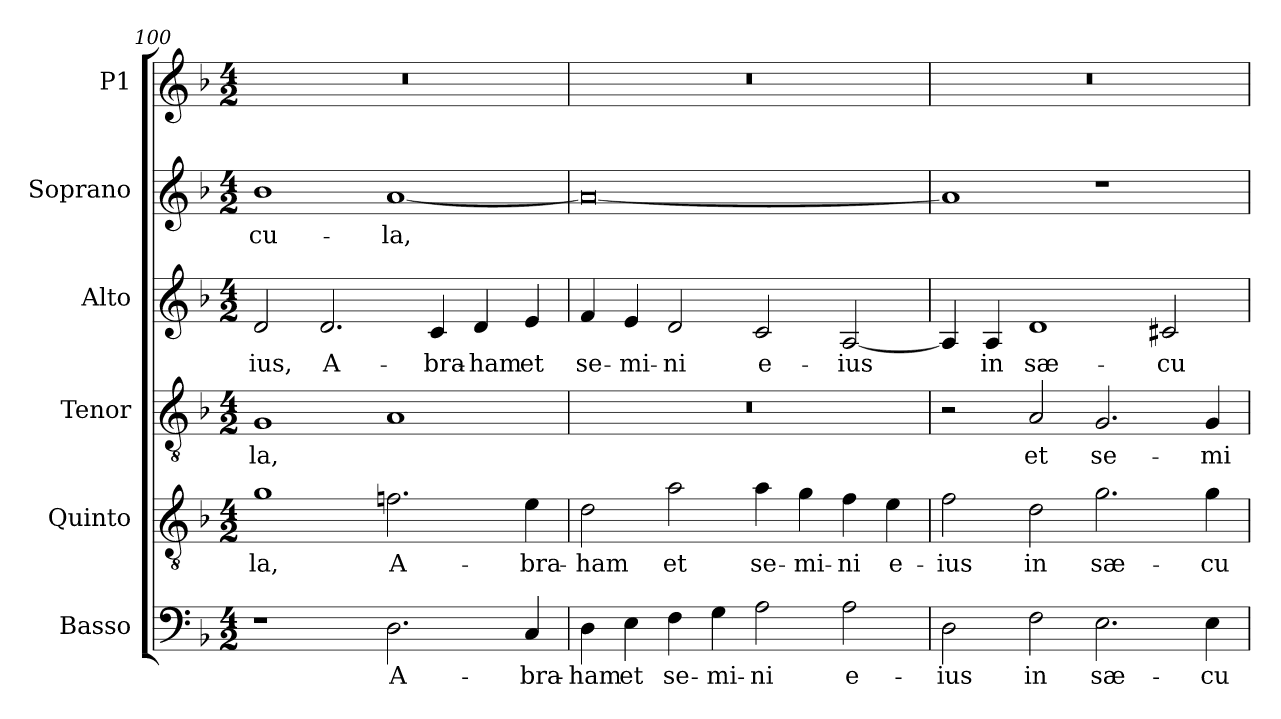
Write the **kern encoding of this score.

**kern	**text	**kern	**text	**kern	**text	**kern	**text	**kern	**text	**kern
*part6	*part6	*part5	*part5	*part4	*part4	*part3	*part3	*part2	*part2	*part1
*staff6	*staff6	*staff5	*staff5	*staff4	*staff4	*staff3	*staff3	*staff2	*staff2	*staff1
*I"Basso	*	*I"Quinto	*	*I"Tenor	*	*I"Alto	*	*I"Soprano	*	*I"P1
*I'B.	*	*I'Q.	*	*I'T.	*	*I'A.	*	*I'S.	*	*
!!LO:LB:g=z
*clefF4	*	*clefGv2	*	*clefGv2	*	*clefG2	*	*clefG2	*	*clefG2
*	*	*ITrd7c12	*	*ITrd7c12	*	*	*	*	*	*
*k[b-]	*	*k[b-]	*	*k[b-]	*	*k[b-]	*	*k[b-]	*	*k[b-]
*F:	*	*F:	*	*F:	*	*F:	*	*F:	*	*F:
*M4/2	*	*M4/2	*	*M4/2	*	*M4/2	*	*M4/2	*	*M4/2
=100	=100	=100	=100	=100	=100	=100	=100	=100	=100	=100
!	!	!	!LO:LY:b:color=#000000	!	!	!	!	!	!	!
!	!	!	!	!	!LO:LY:b:color=#000000	!	!	!	!	!
!	!	!	!	!	!	!	!LO:LY:b:color=#000000	!	!	!
!	!	!	!	!	!	!	!	!	!LO:LY:b:color=#000000	!LO:N:vis=1
1r	.	1Gi	-la,	1GGi	-la,	2di/	-ius,	1b-i	-cu-	0r
!	!	!	!	!	!	!	!LO:LY:b:color=#000000	!	!	!
.	.	.	.	.	.	2.di/	A-	.	.	.
!	!LO:LY:b:color=#000000	!	!	!	!	!	!	!	!	!
!	!	!	!LO:LY:b:color=#000000	!	!	!	!	!	!	!
!	!	!	!	!	!	!	!	!	!LO:LY:b:color=#000000	!
2.Di\	A-	2.Fni\	A-	1AAi	.	.	.	[1ai	-la,	.
!	!	!	!	!	!	!	!LO:LY:b:color=#000000	!	!	!
.	.	.	.	.	.	4ci/	-bra-	.	.	.
!	!	!	!	!	!	!	!LO:LY:b:color=#000000	!	!	!
.	.	.	.	.	.	4di/	-ham	.	.	.
!	!LO:LY:b:color=#000000	!	!	!	!	!	!	!	!	!
!	!	!	!LO:LY:b:color=#000000	!	!	!	!	!	!	!
!	!	!	!	!	!	!	!LO:LY:b:color=#000000	!	!	!
4Ci/	-bra-	4Ei\	-bra-	.	.	4ei/	et	.	.	.
=101	=101	=101	=101	=101	=101	=101	=101	=101	=101	=101
!	!LO:LY:b:color=#000000	!	!	!	!	!	!	!	!	!
!	!	!	!LO:LY:b:color=#000000	!LO:N:vis=1	!	!	!	!	!	!
!	!	!	!	!	!	!	!LO:LY:b:color=#000000	!	!	!LO:N:vis=1
4Di\	-ham	2Di\	-ham	0r	.	4fi/	se-	0ai_	.	0r
!	!LO:LY:b:color=#000000	!	!	!	!	!	!	!	!	!
!	!	!	!	!	!	!	!LO:LY:b:color=#000000	!	!	!
4Ei\	et	.	.	.	.	4ei/	-mi-	.	.	.
!	!LO:LY:b:color=#000000	!	!	!	!	!	!	!	!	!
!	!	!	!LO:LY:b:color=#000000	!	!	!	!	!	!	!
!	!	!	!	!	!	!	!LO:LY:b:color=#000000	!	!	!
4Fi\	se-	2Ai\	et	.	.	2di/	-ni	.	.	.
!	!LO:LY:b:color=#000000	!	!	!	!	!	!	!	!	!
4Gi\	-mi-	.	.	.	.	.	.	.	.	.
!	!LO:LY:b:color=#000000	!	!	!	!	!	!	!	!	!
!	!	!	!LO:LY:b:color=#000000	!	!	!	!	!	!	!
!	!	!	!	!	!	!	!LO:LY:b:color=#000000	!	!	!
2Ai\	-ni	4Ai\	se-	.	.	2ci/	e-	.	.	.
!	!	!	!LO:LY:b:color=#000000	!	!	!	!	!	!	!
.	.	4Gi\	-mi-	.	.	.	.	.	.	.
!	!LO:LY:b:color=#000000	!	!	!	!	!	!	!	!	!
!	!	!	!LO:LY:b:color=#000000	!	!	!	!	!	!	!
!	!	!	!	!	!	!	!LO:LY:b:color=#000000	!	!	!
2Ai\	e-	4Fi\	-ni	.	.	[2Ai/	-ius	.	.	.
!	!	!	!LO:LY:b:color=#000000	!	!	!	!	!	!	!
.	.	4Ei\	e-	.	.	.	.	.	.	.
=102	=102	=102	=102	=102	=102	=102	=102	=102	=102	=102
!	!LO:LY:b:color=#000000	!	!	!	!	!	!	!	!	!
!	!	!	!LO:LY:b:color=#000000	!	!	!	!	!	!	!LO:N:vis=1
2Di\	-ius	2Fi\	-ius	2r	.	4Ai/]	.	1ai]	.	0r
!	!	!	!	!	!	!	!LO:LY:b:color=#000000	!	!	!
.	.	.	.	.	.	4Ai/	in	.	.	.
!	!LO:LY:b:color=#000000	!	!	!	!	!	!	!	!	!
!	!	!	!LO:LY:b:color=#000000	!	!	!	!	!	!	!
!	!	!	!	!	!LO:LY:b:color=#000000	!	!	!	!	!
!	!	!	!	!	!	!	!LO:LY:b:color=#000000	!	!	!
2Fi\	in	2Di\	in	2AAi/	et	1di	sæ-	.	.	.
!	!LO:LY:b:color=#000000	!	!	!	!	!	!	!	!	!
!	!	!	!LO:LY:b:color=#000000	!	!	!	!	!	!	!
!	!	!	!	!	!LO:LY:b:color=#000000	!	!	!	!	!
2.Ei\	sæ-	2.Gi\	sæ-	2.GGi/	se-	.	.	1r	.	.
!	!	!	!	!	!	!	!LO:LY:b:color=#000000	!	!	!
.	.	.	.	.	.	2c#Xi/	-cu-	.	.	.
!	!LO:LY:b:color=#000000	!	!	!	!	!	!	!	!	!
!	!	!	!LO:LY:b:color=#000000	!	!	!	!	!	!	!
!	!	!	!	!	!LO:LY:b:color=#000000	!	!	!	!	!
4Ei\	-cu-	4Gi\	-cu-	4GGi/	-mi-	.	.	.	.	.
=	=	=	=	=	=	=	=	=	=	=
*-	*-	*-	*-	*-	*-	*-	*-	*-	*-	*-
